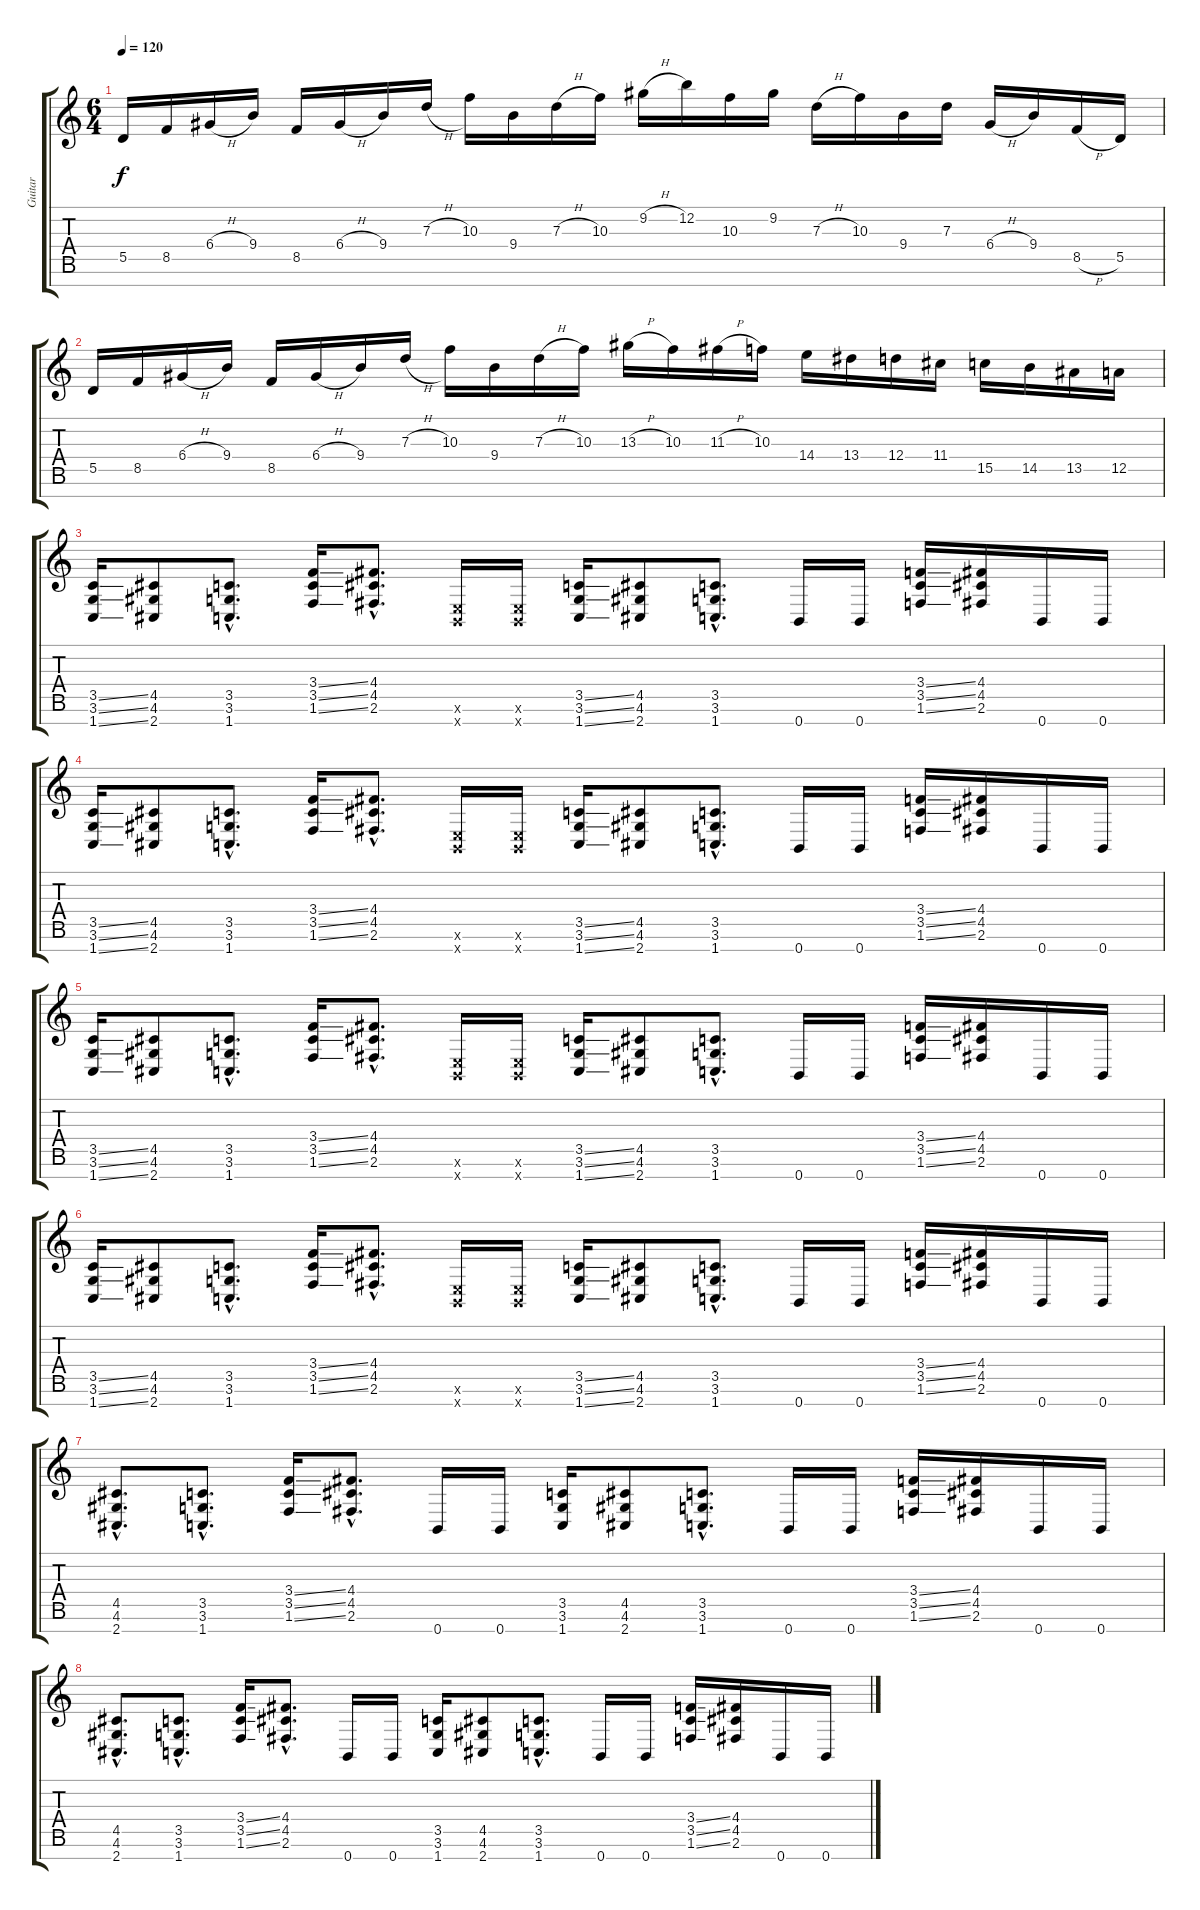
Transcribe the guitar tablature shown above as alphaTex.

\track ("Guitar" "Guitar") {instrument overdrivenguitar}
\staff {score tabs}
\tuning (E4 B3 G3 D3 A2 E2 B1) {hide}
\ts (6 4)
\tempo 120
\clef g2
\ks c
5.5.16{dy f} 8.5.16 6.4{h}.16 9.4.16 8.5.16 6.4{h}.16 9.4.16 7.3{h}.16 10.3.16 9.4.16 7.3{h}.16 10.3.16 9.2{h}.16 12.2.16 10.3.16 9.2.16 7.3{h}.16 10.3.16 9.4.16 7.3.16 6.4{h}.16 9.4.16 8.5{h}.16 5.5.16 |
5.5.16 8.5.16 6.4{h}.16 9.4.16 8.5.16 6.4{h}.16 9.4.16 7.3{h}.16 10.3.16 9.4.16 7.3{h}.16 10.3.16 13.3{h}.16 10.3.16 11.3{h}.16 10.3.16 14.4.16 13.4.16 12.4.16 11.4.16 15.5.16 14.5.16 13.5.16 12.5.16 |
(3.5{ss} 3.6{ss} 1.7{ss}).16 (4.5 4.6 2.7).8 (3.5{hac} 3.6{hac} 1.7{hac}).8{d} (3.4{ss} 3.5{ss} 1.6{ss}).16 (4.4{hac} 4.5{hac} 2.6{hac}).8{d} (0.6{x} 0.7{x}).16 (0.6{x} 0.7{x}).16 (3.5{ss} 3.6{ss} 1.7{ss}).16 (4.5 4.6 2.7).8 (3.5{hac} 3.6{hac} 1.7{hac}).8{d} 0.7.16 0.7.16 (3.4{ss} 3.5{ss} 1.6{ss}).16 (4.4 4.5 2.6).16 0.7.16 0.7.16 |
(3.5{ss} 3.6{ss} 1.7{ss}).16 (4.5 4.6 2.7).8 (3.5{hac} 3.6{hac} 1.7{hac}).8{d} (3.4{ss} 3.5{ss} 1.6{ss}).16 (4.4{hac} 4.5{hac} 2.6{hac}).8{d} (0.6{x} 0.7{x}).16 (0.6{x} 0.7{x}).16 (3.5{ss} 3.6{ss} 1.7{ss}).16 (4.5 4.6 2.7).8 (3.5{hac} 3.6{hac} 1.7{hac}).8{d} 0.7.16 0.7.16 (3.4{ss} 3.5{ss} 1.6{ss}).16 (4.4 4.5 2.6).16 0.7.16 0.7.16 |
(3.5{ss} 3.6{ss} 1.7{ss}).16 (4.5 4.6 2.7).8 (3.5{hac} 3.6{hac} 1.7{hac}).8{d} (3.4{ss} 3.5{ss} 1.6{ss}).16 (4.4{hac} 4.5{hac} 2.6{hac}).8{d} (0.6{x} 0.7{x}).16 (0.6{x} 0.7{x}).16 (3.5{ss} 3.6{ss} 1.7{ss}).16 (4.5 4.6 2.7).8 (3.5{hac} 3.6{hac} 1.7{hac}).8{d} 0.7.16 0.7.16 (3.4{ss} 3.5{ss} 1.6{ss}).16 (4.4 4.5 2.6).16 0.7.16 0.7.16 |
(3.5{ss} 3.6{ss} 1.7{ss}).16 (4.5 4.6 2.7).8 (3.5{hac} 3.6{hac} 1.7{hac}).8{d} (3.4{ss} 3.5{ss} 1.6{ss}).16 (4.4{hac} 4.5{hac} 2.6{hac}).8{d} (0.6{x} 0.7{x}).16 (0.6{x} 0.7{x}).16 (3.5{ss} 3.6{ss} 1.7{ss}).16 (4.5 4.6 2.7).8 (3.5{hac} 3.6{hac} 1.7{hac}).8{d} 0.7.16 0.7.16 (3.4{ss} 3.5{ss} 1.6{ss}).16 (4.4 4.5 2.6).16 0.7.16 0.7.16 |
(4.5{hac} 4.6{hac} 2.7{hac}).8{d} (3.5{hac} 3.6{hac} 1.7{hac}).8{d} (3.4{ss} 3.5{ss} 1.6{ss}).16 (4.4{hac} 4.5{hac} 2.6{hac}).8{d} 0.7.16 0.7.16 (3.5 3.6 1.7).16 (4.5 4.6 2.7).8 (3.5{hac} 3.6{hac} 1.7{hac}).8{d} 0.7.16 0.7.16 (3.4{ss} 3.5{ss} 1.6{ss}).16 (4.4 4.5 2.6).16 0.7.16 0.7.16 |
(4.5{hac} 4.6{hac} 2.7{hac}).8{d} (3.5{hac} 3.6{hac} 1.7{hac}).8{d} (3.4{ss} 3.5{ss} 1.6{ss}).16 (4.4{hac} 4.5{hac} 2.6{hac}).8{d} 0.7.16 0.7.16 (3.5 3.6 1.7).16 (4.5 4.6 2.7).8 (3.5{hac} 3.6{hac} 1.7{hac}).8{d} 0.7.16 0.7.16 (3.4{ss} 3.5{ss} 1.6{ss}).16 (4.4 4.5 2.6).16 0.7.16 0.7.16
